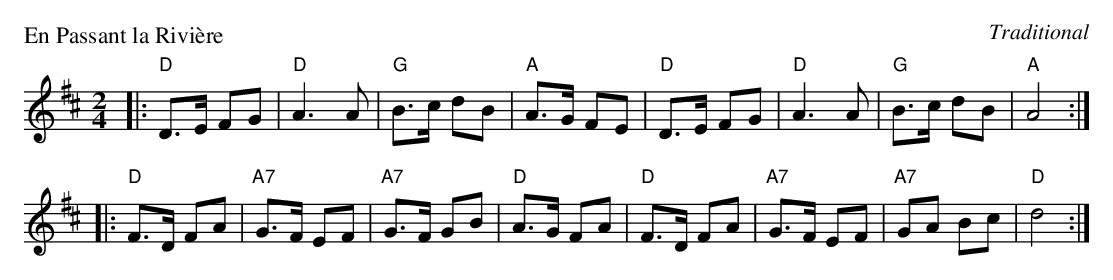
X:1
P: En Passant la Rivi\`ere
C: Traditional
M: 2/4
L: 1/8
K: D
|:\
"D"D>E FG | "D"A3 A | "G"B>c dB | "A"A>G FE |\
"D"D>E FG | "D"A3 A | "G"B>c dB | "A"A4 :|
|:\
"D"F>D FA | "A7"G>F EF | "A7"G>F GB | "D"A>G FA |\
"D"F>D FA | "A7"G>F EF | "A7"GA Bc | "D"d4 :|
